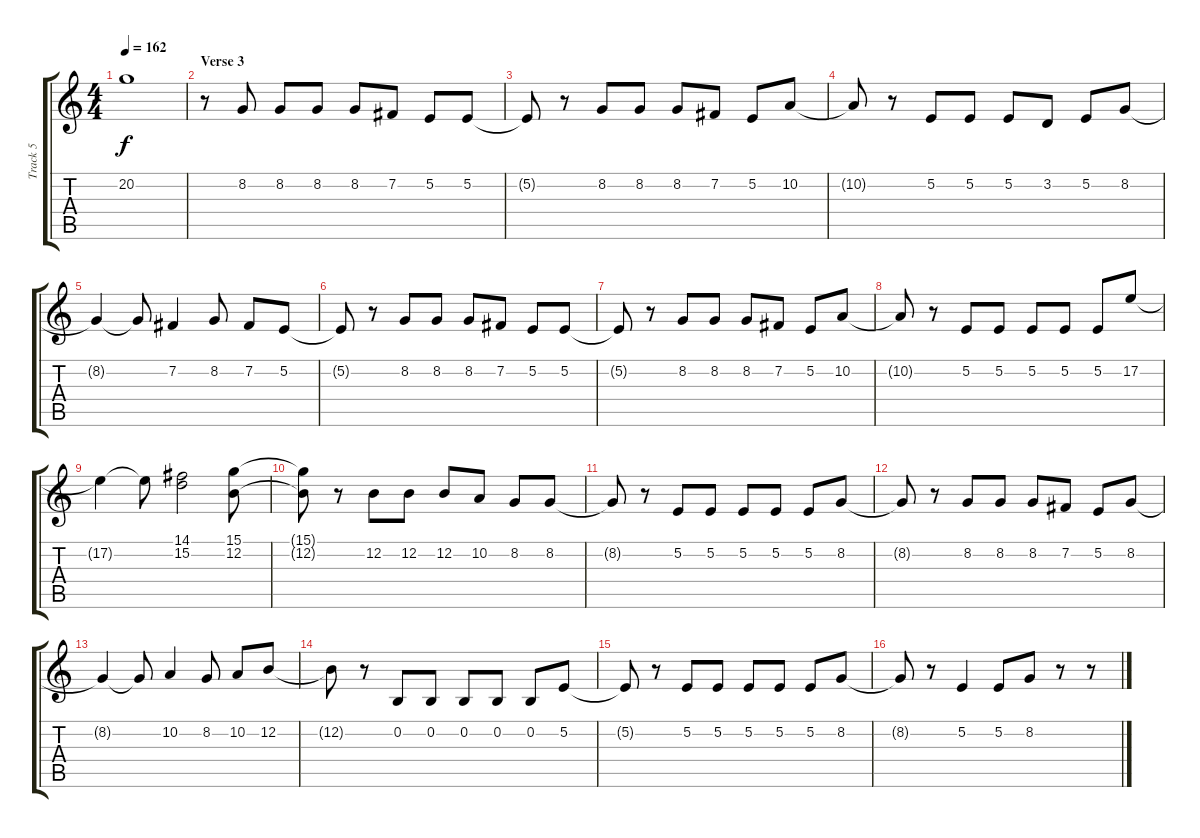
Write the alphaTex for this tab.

\track ("Track 5" "Track 5") {instrument trumpet}
\staff {score tabs}
\tuning (E4 B3 G3 D3 A2 E2) {hide}
\ts (4 4)
\tempo 162
\clef g2
\ks c
20.2{t}.1{dy f} |
\section ("" "Verse 3")
r.8 8.2.8 8.2.8 8.2.8 8.2.8 7.2.8 5.2.8 5.2.8 |
5.2{t}.8 r.8 8.2.8 8.2.8 8.2.8 7.2.8 5.2.8 10.2.8 |
10.2{t}.8 r.8 5.2.8 5.2.8 5.2.8 3.2.8 5.2.8 8.2.8 |
8.2{t}.4 8.2{t}.8 7.2.4 8.2.8 7.2.8 5.2.8 |
5.2{t}.8 r.8 8.2.8 8.2.8 8.2.8 7.2.8 5.2.8 5.2.8 |
5.2{t}.8 r.8 8.2.8 8.2.8 8.2.8 7.2.8 5.2.8 10.2.8 |
10.2{t}.8 r.8 5.2.8 5.2.8 5.2.8 5.2.8 5.2.8 17.2.8 |
17.2{t}.4 17.2{t}.8 (14.1 15.2).2 (15.1 12.2).8 |
(15.1{t} 12.2{t}).8 r.8 12.2.8 12.2.8 12.2.8 10.2.8 8.2.8 8.2.8 |
8.2{t}.8 r.8 5.2.8 5.2.8 5.2.8 5.2.8 5.2.8 8.2.8 |
8.2{t}.8 r.8 8.2.8 8.2.8 8.2.8 7.2.8 5.2.8 8.2.8 |
8.2{t}.4 8.2{t}.8 10.2.4 8.2.8 10.2.8 12.2.8 |
12.2{t}.8 r.8 0.2.8 0.2.8 0.2.8 0.2.8 0.2.8 5.2.8 |
5.2{t}.8 r.8 5.2.8 5.2.8 5.2.8 5.2.8 5.2.8 8.2.8 |
8.2{t}.8 r.8 5.2.4 5.2.8 8.2.8 r.8 r.8
